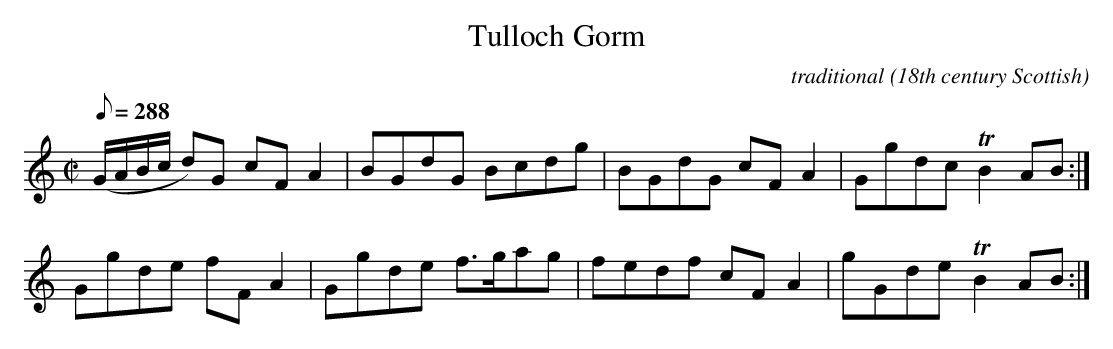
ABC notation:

X:1
T:Tulloch Gorm
C:traditional
O:18th century Scottish
L:1/8
Q:288
M:C|
K:Gmix
(G/A/B/c/ d)G cF A2|BGdG Bcdg|BGdG cF A2|Ggdc TB2 AB:|
Ggde fF A2|Ggde f>gag|fedf cF A2|gGde TB2 AB:|
